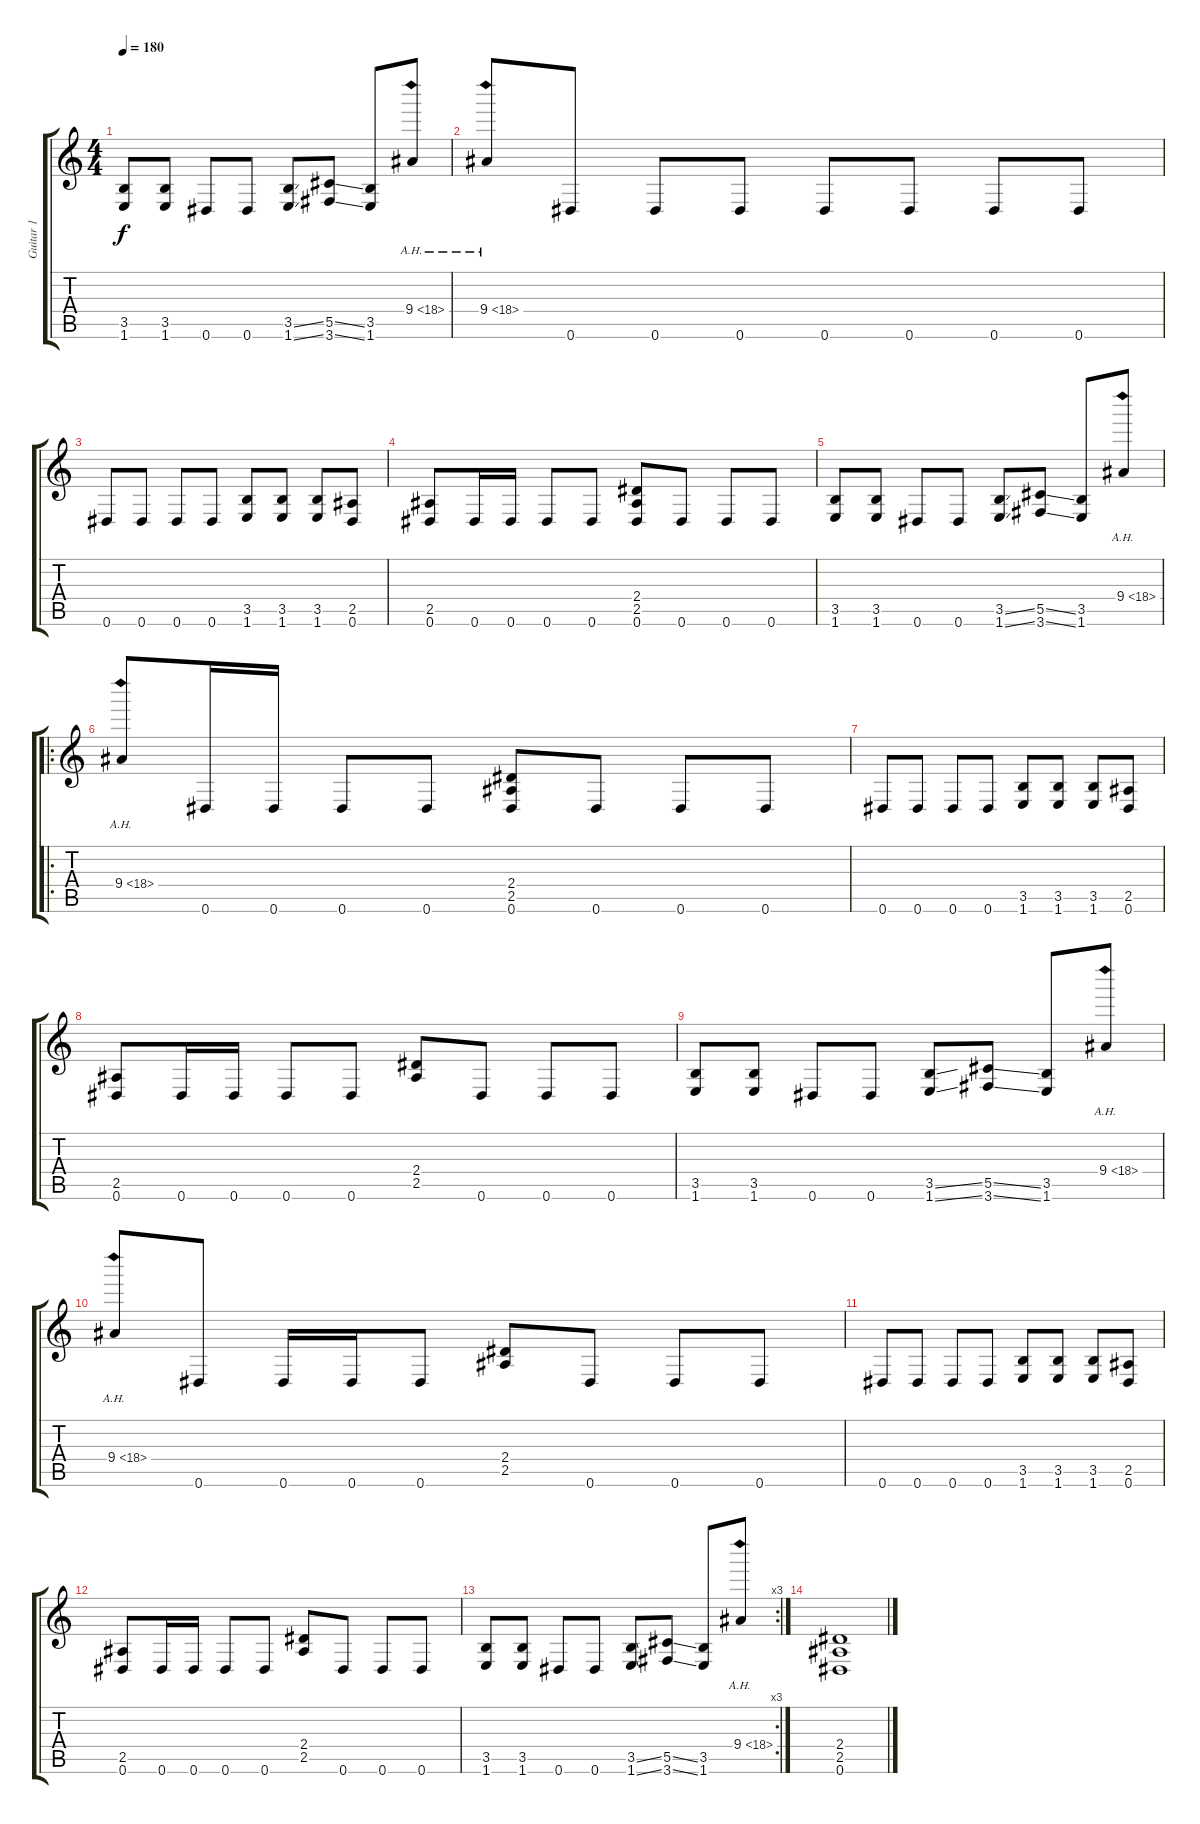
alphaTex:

\track ("Guitar 1" "Guitar 1") {instrument distortionguitar}
\staff {score tabs}
\tuning (Eb4 Bb3 Gb3 Db3 Ab2 Eb2) {hide}
\ts (4 4)
\tempo 180
\clef g2
\ks c
(3.5 1.6).8{dy f} (3.5 1.6).8 0.6.8 0.6.8 (3.5{ss} 1.6{ss}).8 (5.5{ss} 3.6{ss}).8 (3.5 1.6).8 9.4{ah 9}.8 |
9.4{ah 9}.8 0.6.8 0.6.8 0.6.8 0.6.8 0.6.8 0.6.8 0.6.8 |
0.6.8 0.6.8 0.6.8 0.6.8 (3.5 1.6).8 (3.5 1.6).8 (3.5 1.6).8 (2.5 0.6).8 |
(2.5 0.6).8 0.6.16 0.6.16 0.6.8 0.6.8 (2.4 2.5 0.6).8 0.6.8 0.6.8 0.6.8 |
(3.5 1.6).8 (3.5 1.6).8 0.6.8 0.6.8 (3.5{ss} 1.6{ss}).8 (5.5{ss} 3.6{ss}).8 (3.5 1.6).8 9.4{ah 9}.8 |
\ro
9.4{ah 9}.8 0.6.16 0.6.16 0.6.8 0.6.8 (2.4 2.5 0.6).8 0.6.8 0.6.8 0.6.8 |
0.6.8 0.6.8 0.6.8 0.6.8 (3.5 1.6).8 (3.5 1.6).8 (3.5 1.6).8 (2.5 0.6).8 |
(2.5 0.6).8 0.6.16 0.6.16 0.6.8 0.6.8 (2.4 2.5).8 0.6.8 0.6.8 0.6.8 |
(3.5 1.6).8 (3.5 1.6).8 0.6.8 0.6.8 (3.5{ss} 1.6{ss}).8 (5.5{ss} 3.6{ss}).8 (3.5 1.6).8 9.4{ah 9}.8 |
9.4{ah 9}.8 0.6.8 0.6.16 0.6.16 0.6.8 (2.4 2.5).8 0.6.8 0.6.8 0.6.8 |
0.6.8 0.6.8 0.6.8 0.6.8 (3.5 1.6).8 (3.5 1.6).8 (3.5 1.6).8 (2.5 0.6).8 |
(2.5 0.6).8 0.6.16 0.6.16 0.6.8 0.6.8 (2.4 2.5).8 0.6.8 0.6.8 0.6.8 |
\rc 3
(3.5 1.6).8 (3.5 1.6).8 0.6.8 0.6.8 (3.5{ss} 1.6{ss}).8 (5.5{ss} 3.6{ss}).8 (3.5 1.6).8 9.4{ah 9}.8 |
(2.4 2.5 0.6).1
